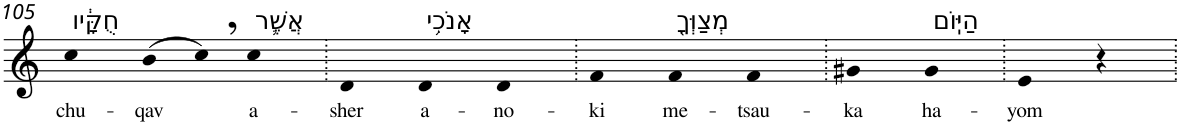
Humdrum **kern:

**kern	**text
*part1	*part1
*staff1	*staff1
*I"Piano	*
*I'Pno	*
!!LO:PB:g=z
*clefG2	*
*k[]	*
=105	=105
!LO:TX:a:t=חֻקָּ֔יו	!
!	!LO:LY:b
4cc	chu-
!	!LO:LY:b
(8b	-qav
8cc,)	.
!LO:TX:a:t=אֲשֶׁ֛ר	!
!	!LO:LY:b
4cc	a-
=106.	=106.
!	!LO:LY:b
4d	-sher
!LO:TX:a:t=אָנֹכִ֥י	!
!	!LO:LY:b
4d	a-
!	!LO:LY:b
4d	-no-
=107.	=107.
!	!LO:LY:b
4f	-ki
!LO:TX:a:t=מְצַוְּךָ֖	!
!	!LO:LY:b
4f	me-
!	!LO:LY:b
4f	-tsau-
=108.	=108.
!	!LO:LY:b
4g#X	-ka
!LO:TX:a:t=הַיּֽוֹם	!
!	!LO:LY:b
4g#	ha-
=109.	=109.
!	!LO:LY:b
4e	-yom
4r	.
=.	=.
*-	*-
